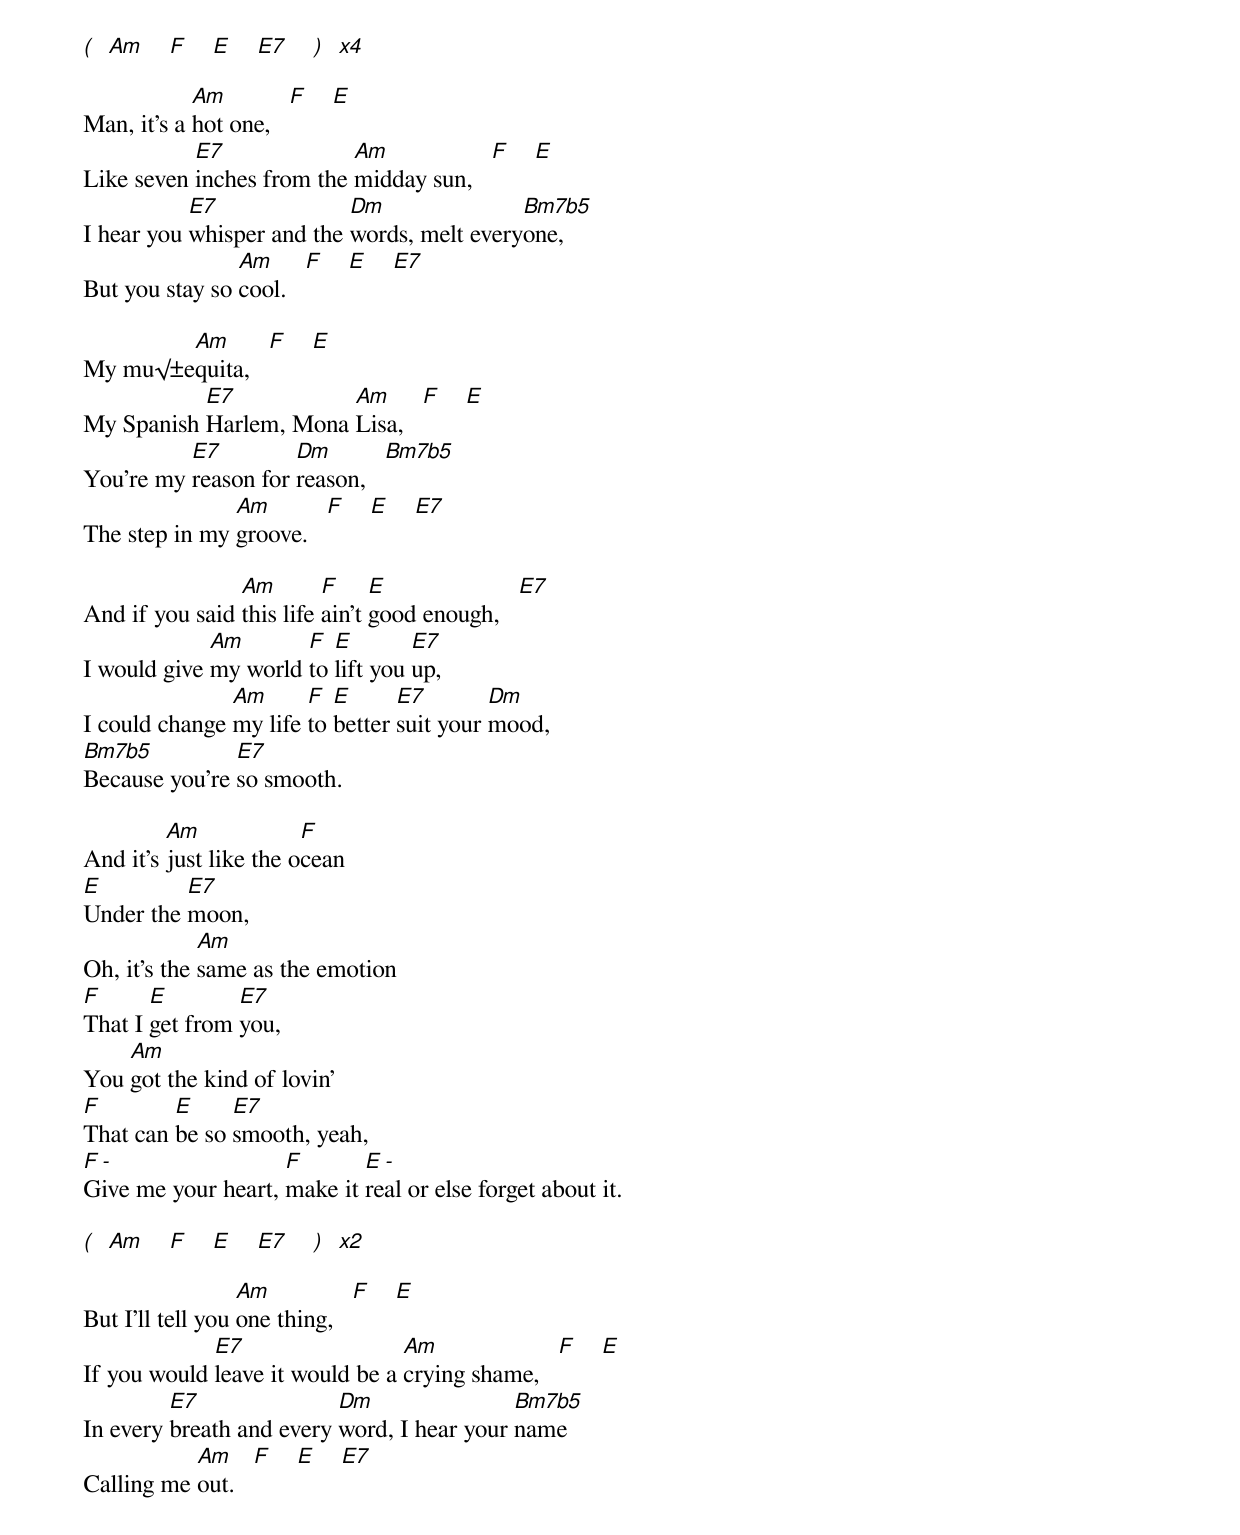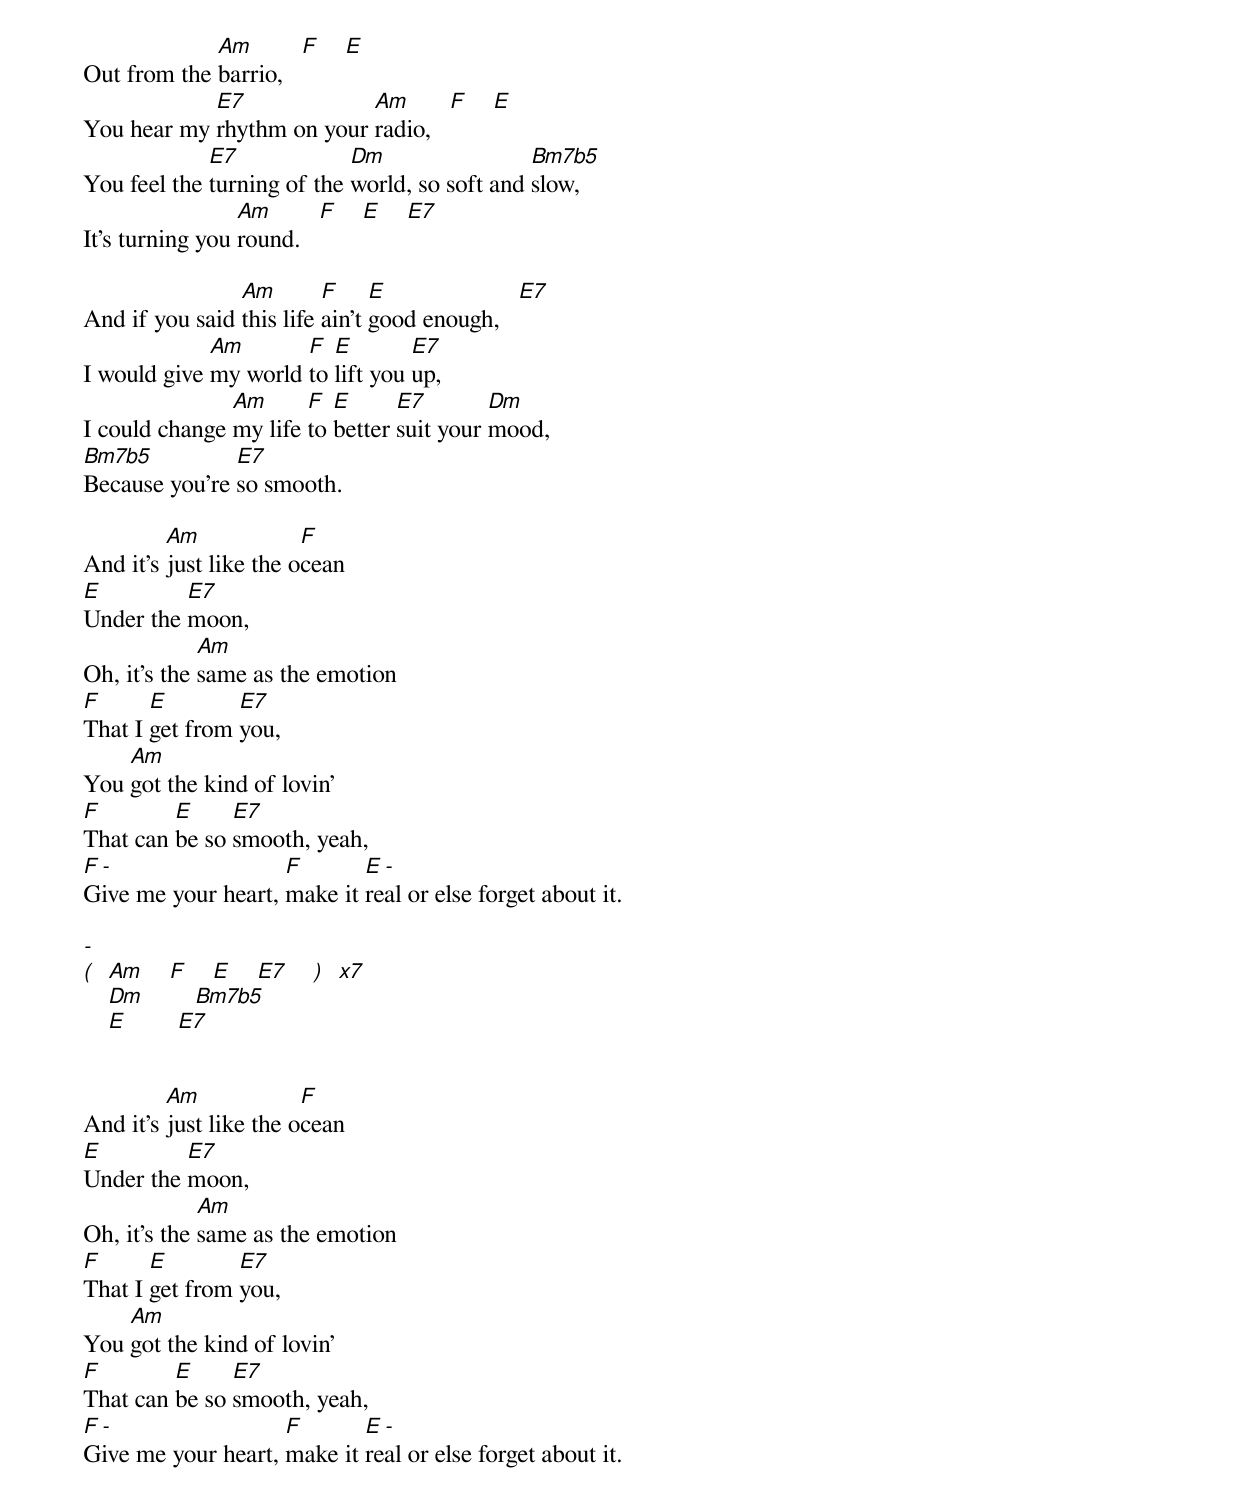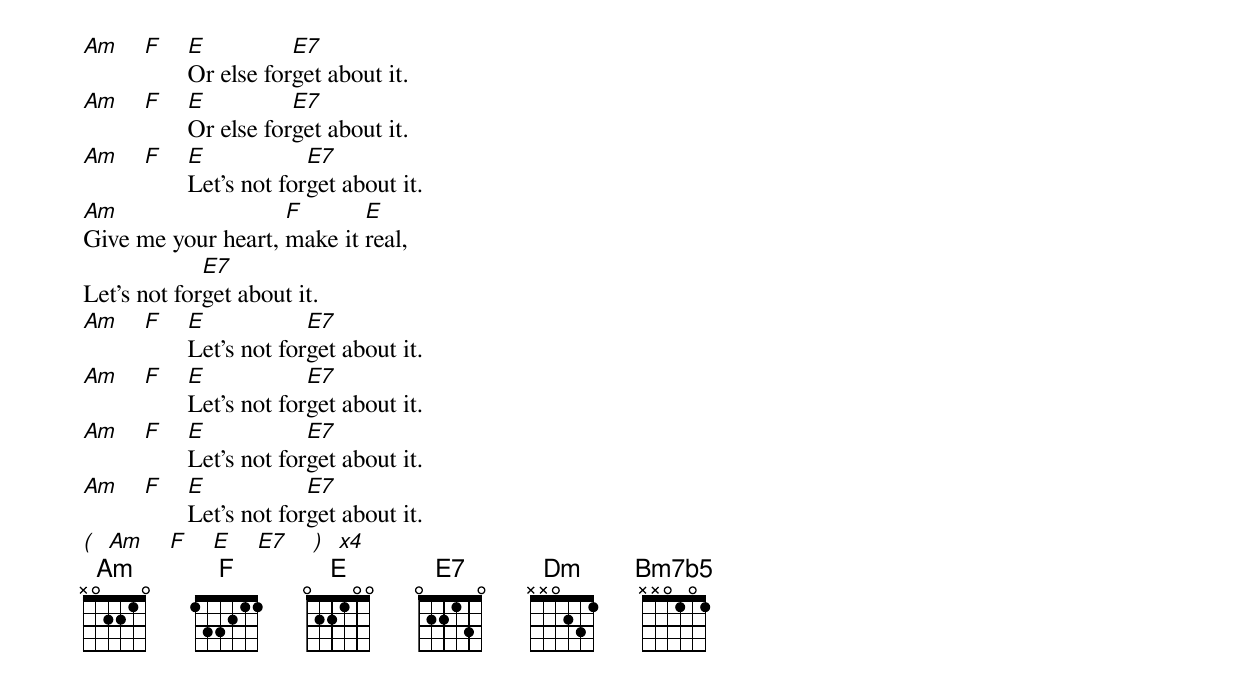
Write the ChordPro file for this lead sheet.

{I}
[(]  [Am]    [F]    [E]    [E7]    [)]  [x4]

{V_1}
Man, it's a [Am]hot one,   [F]    [E]
Like seven [E7]inches from the [Am]midday sun,   [F]    [E]
I hear you [E7]whisper and the [Dm]words, melt every[Bm7b5]one,
But you stay so [Am]cool.   [F]    [E]    [E7]

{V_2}
My mu√±e[Am]quita,   [F]    [E]
My Spanish [E7]Harlem, Mona [Am]Lisa,   [F]    [E]
You're my [E7]reason for [Dm]reason,   [Bm7b5]
The step in my [Am]groove.   [F]    [E]    [E7]

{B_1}
And if you said [Am]this life [F]ain't [E]good enough,   [E7]
I would give [Am]my world [F]to [E]lift you [E7]up,
I could change [Am]my life [F]to [E]better [E7]suit your [Dm]mood,
[Bm7b5]Because you're [E7]so smooth.

{C}
And it's [Am]just like the o[F]cean
[E]Under the [E7]moon,
Oh, it's the [Am]same as the emotion
[F]That I [E]get from [E7]you,
You [Am]got the kind of lovin'
[F]That can [E]be so [E7]smooth, yeah,
[F -]Give me your heart, [F]make it [E -]real or else forget about it.

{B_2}
[(]  [Am]    [F]    [E]    [E7]    [)]  [x2]

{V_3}
But I'll tell you [Am]one thing,   [F]    [E]
If you would [E7]leave it would be a [Am]crying shame,   [F]    [E]
In every [E7]breath and every [Dm]word, I hear your [Bm7b5]name
Calling me [Am]out.   [F]    [E]    [E7]

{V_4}
Out from the [Am]barrio,   [F]    [E]
You hear my [E7]rhythm on your [Am]radio,   [F]    [E]
You feel the [E7]turning of the [Dm]world, so soft and [Bm7b5]slow,
It's turning you [Am]round.   [F]    [E]    [E7]

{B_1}
And if you said [Am]this life [F]ain't [E]good enough,   [E7]
I would give [Am]my world [F]to [E]lift you [E7]up,
I could change [Am]my life [F]to [E]better [E7]suit your [Dm]mood,
[Bm7b5]Because you're [E7]so smooth.

{C}
And it's [Am]just like the o[F]cean
[E]Under the [E7]moon,
Oh, it's the [Am]same as the emotion
[F]That I [E]get from [E7]you,
You [Am]got the kind of lovin'
[F]That can [E]be so [E7]smooth, yeah,
[F -]Give me your heart, [F]make it [E -]real or else forget about it.

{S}
[-]
[(]  [Am]    [F]    [E]    [E7]    [)]  [x7]
    [Dm]        [Bm7b5]
    [E]        [E7]


{C}
And it's [Am]just like the o[F]cean
[E]Under the [E7]moon,
Oh, it's the [Am]same as the emotion
[F]That I [E]get from [E7]you,
You [Am]got the kind of lovin'
[F]That can [E]be so [E7]smooth, yeah,
[F -]Give me your heart, [F]make it [E -]real or else forget about it.

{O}
[Am]    [F]    [E]Or else for[E7]get about it.
[Am]    [F]    [E]Or else for[E7]get about it.
[Am]    [F]    [E]Let's not for[E7]get about it.
[Am]Give me your heart, [F]make it [E]real,
Let's not for[E7]get about it.
[Am]    [F]    [E]Let's not for[E7]get about it.
[Am]    [F]    [E]Let's not for[E7]get about it.
[Am]    [F]    [E]Let's not for[E7]get about it.
[Am]    [F]    [E]Let's not for[E7]get about it.
[(]  [Am]    [F]    [E]    [E7]    [)]  [x4]
